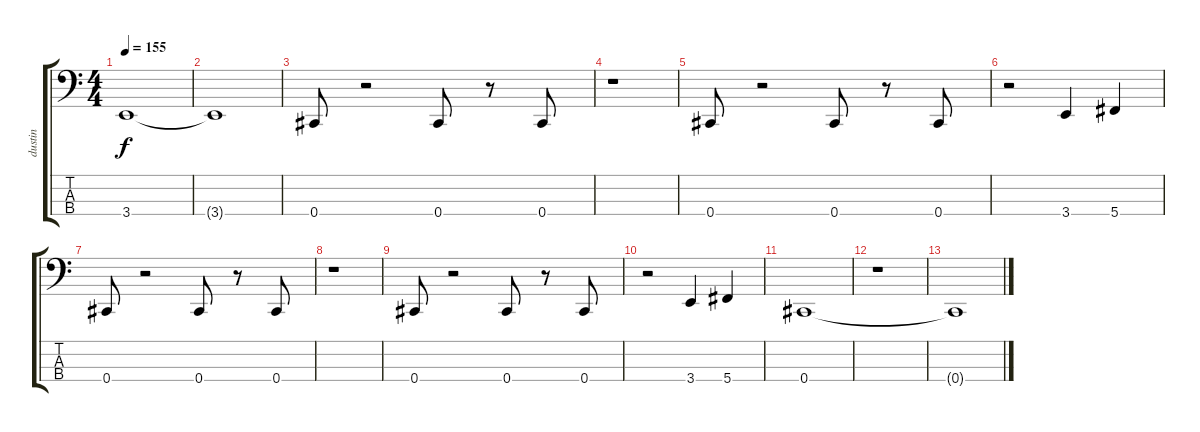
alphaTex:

\track ("dustin" "dustin") {instrument electricbassfinger}
\staff {score tabs}
\tuning (Gb2 Db2 Ab1 Db1) {hide}
\ts (4 4)
\tempo 155
\clef f4
\ks c
3.4{t}.1{dy f} |
3.4{t}.1 |
0.4.8 r.2 0.4.8 r.8 0.4.8 |
r.1 |
0.4.8 r.2 0.4.8 r.8 0.4.8 |
r.2 3.4.4 5.4.4 |
0.4.8 r.2 0.4.8 r.8 0.4.8 |
r.1 |
0.4.8 r.2 0.4.8 r.8 0.4.8 |
r.2 3.4.4 5.4.4 |
0.4.1 |
r.1 |
0.4{t}.1
